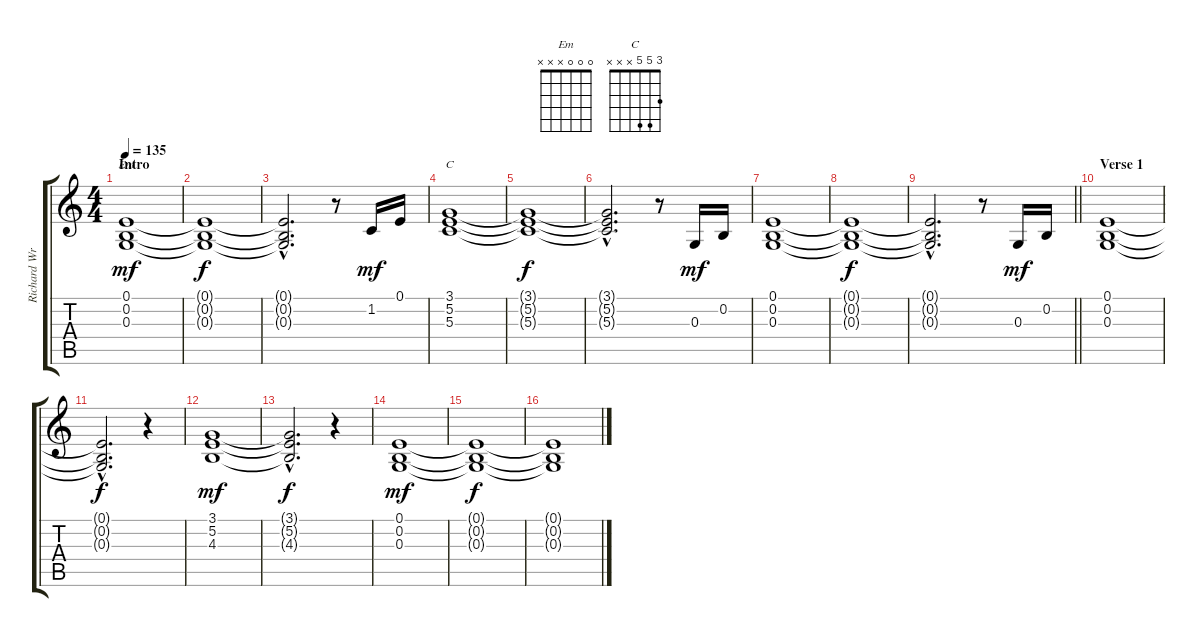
\track ("Richard Wright / Synths (strings)" "Richard Wr") {instrument stringensemble1}
\staff {score tabs}
\tuning (E4 B3 G3 D3 A2 E2) {hide}
\chord ("Em" 0 0 0 x x x)
\chord ("C" 3 5 5 x x x)
\ts (4 4)
\section ("" "Intro")
\tempo 135
\clef g2
\ks c
(0.1 0.2 0.3).1{ch "Em" dy mf instrument stringensemble1} |
(0.1{t} 0.2{t} 0.3{t}).1{dy f} |
(0.1{hac t} 0.2{hac t} 0.3{hac t}).2{d} r.8 1.2.16{dy mf} 0.1.16 |
(3.1 5.2 5.3).1{ch "C"} |
(3.1{t} 5.2{t} 5.3{t}).1{dy f} |
(3.1{hac t} 5.2{hac t} 5.3{hac t}).2{d} r.8 0.3.16{dy mf} 0.2.16 |
(0.1 0.2 0.3).1 |
(0.1{t} 0.2{t} 0.3{t}).1{dy f} |
\barLineRight lightlight
(0.1{hac t} 0.2{hac t} 0.3{hac t}).2{d} r.8 0.3.16{dy mf} 0.2.16 |
\section ("" "Verse 1")
(0.1 0.2 0.3).1 |
(0.1{hac t} 0.2{hac t} 0.3{hac t}).2{d dy f} r.4 |
(3.1 5.2 4.3).1{dy mf} |
(3.1{hac t} 5.2{hac t} 4.3{hac t}).2{d dy f} r.4 |
(0.1 0.2 0.3).1{dy mf} |
(0.1{t} 0.2{t} 0.3{t}).1{dy f} |
(0.1{t} 0.2{t} 0.3{t}).1
